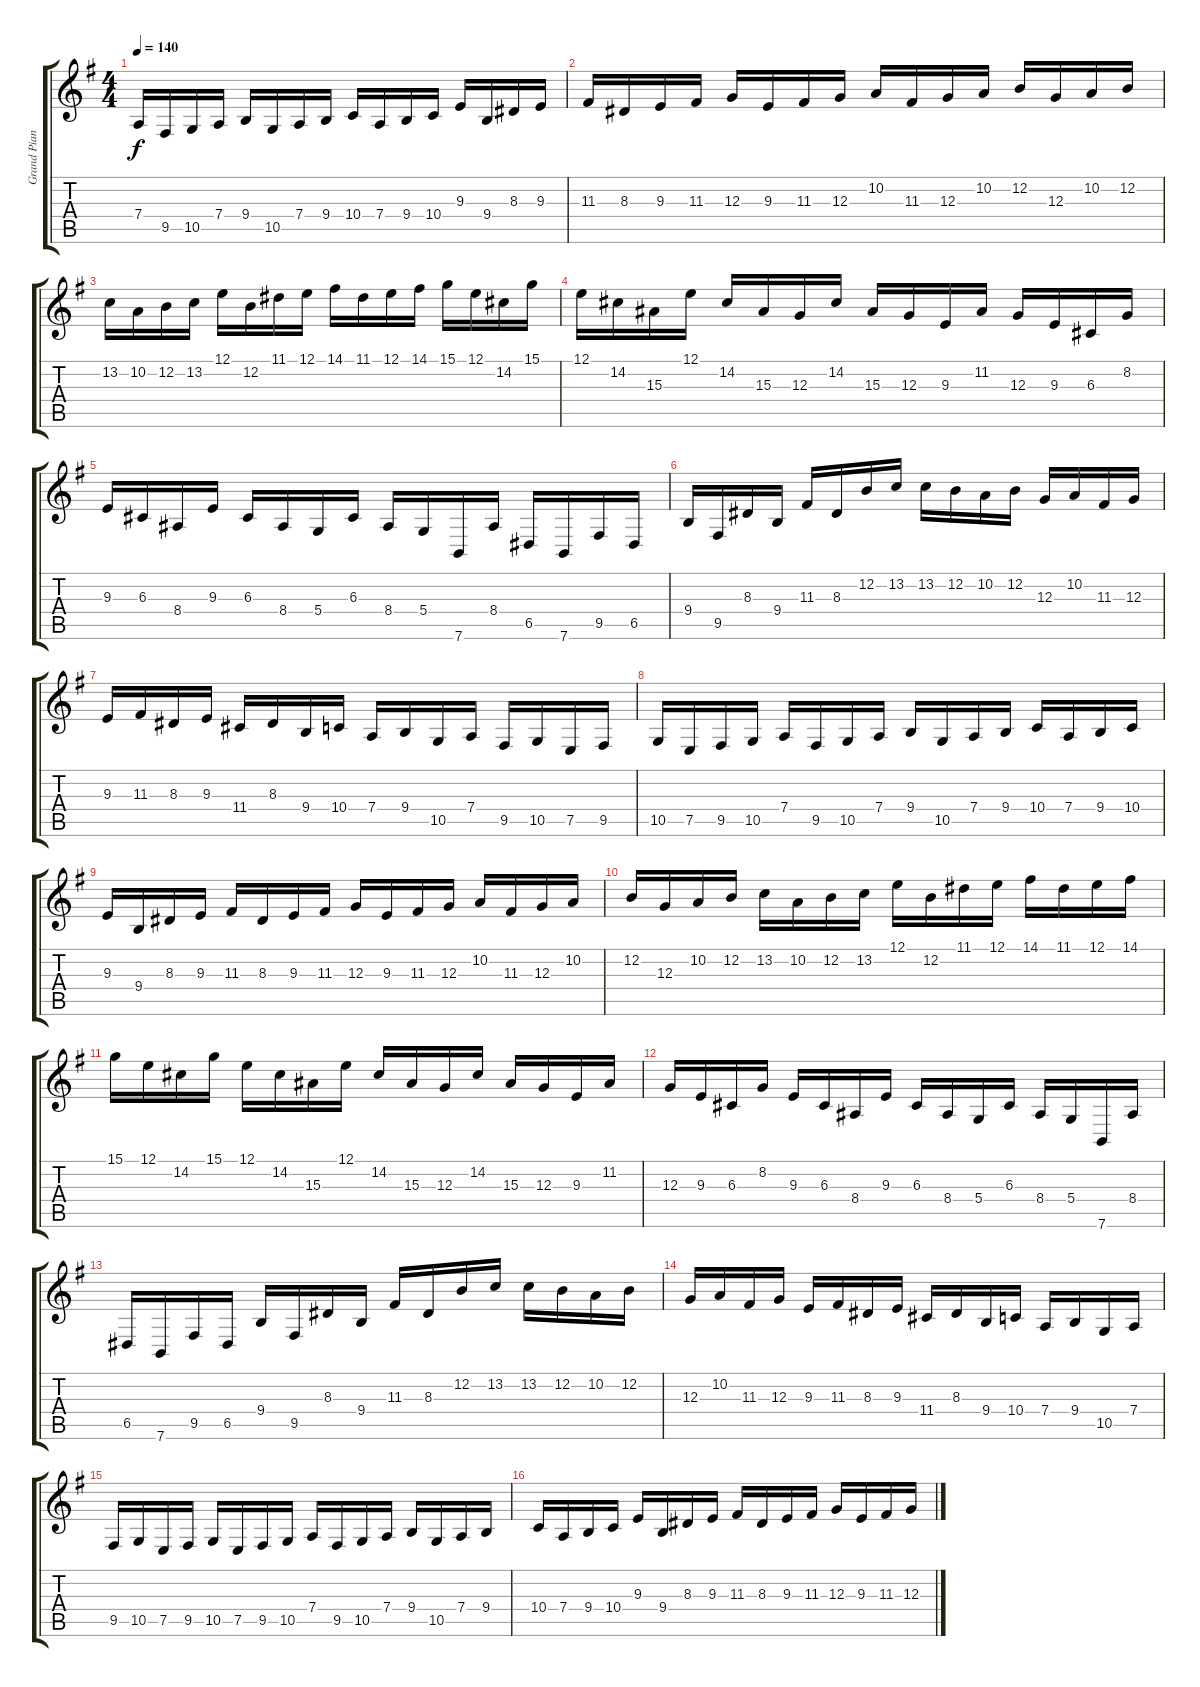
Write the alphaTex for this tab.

\track ("Grand Piano I" "Grand Pian") {instrument acousticgrandpiano}
\staff {score tabs}
\tuning (E4 B3 G3 D3 A2 E2) {hide}
\ts (4 4)
\tempo 140
\clef g2
\ks eminor
7.4.16{dy f} 9.5.16 10.5.16 7.4.16 9.4.16 10.5.16 7.4.16 9.4.16 10.4.16 7.4.16 9.4.16 10.4.16 9.3.16 9.4.16 8.3.16 9.3.16 |
11.3.16 8.3.16 9.3.16 11.3.16 12.3.16 9.3.16 11.3.16 12.3.16 10.2.16 11.3.16 12.3.16 10.2.16 12.2.16 12.3.16 10.2.16 12.2.16 |
13.2.16 10.2.16 12.2.16 13.2.16 12.1.16 12.2.16 11.1.16 12.1.16 14.1.16 11.1.16 12.1.16 14.1.16 15.1.16 12.1.16 14.2.16 15.1.16 |
12.1.16 14.2.16 15.3.16 12.1.16 14.2.16 15.3.16 12.3.16 14.2.16 15.3.16 12.3.16 9.3.16 11.2.16 12.3.16 9.3.16 6.3.16 8.2.16 |
9.3.16 6.3.16 8.4.16 9.3.16 6.3.16 8.4.16 5.4.16 6.3.16 8.4.16 5.4.16 7.6.16 8.4.16 6.5.16 7.6.16 9.5.16 6.5.16 |
9.4.16 9.5.16 8.3.16 9.4.16 11.3.16 8.3.16 12.2.16 13.2.16 13.2.16 12.2.16 10.2.16 12.2.16 12.3.16 10.2.16 11.3.16 12.3.16 |
9.3.16 11.3.16 8.3.16 9.3.16 11.4.16 8.3.16 9.4.16 10.4.16 7.4.16 9.4.16 10.5.16 7.4.16 9.5.16 10.5.16 7.5.16 9.5.16 |
10.5.16 7.5.16 9.5.16 10.5.16 7.4.16 9.5.16 10.5.16 7.4.16 9.4.16 10.5.16 7.4.16 9.4.16 10.4.16 7.4.16 9.4.16 10.4.16 |
9.3.16 9.4.16 8.3.16 9.3.16 11.3.16 8.3.16 9.3.16 11.3.16 12.3.16 9.3.16 11.3.16 12.3.16 10.2.16 11.3.16 12.3.16 10.2.16 |
12.2.16 12.3.16 10.2.16 12.2.16 13.2.16 10.2.16 12.2.16 13.2.16 12.1.16 12.2.16 11.1.16 12.1.16 14.1.16 11.1.16 12.1.16 14.1.16 |
15.1.16 12.1.16 14.2.16 15.1.16 12.1.16 14.2.16 15.3.16 12.1.16 14.2.16 15.3.16 12.3.16 14.2.16 15.3.16 12.3.16 9.3.16 11.2.16 |
12.3.16 9.3.16 6.3.16 8.2.16 9.3.16 6.3.16 8.4.16 9.3.16 6.3.16 8.4.16 5.4.16 6.3.16 8.4.16 5.4.16 7.6.16 8.4.16 |
6.5.16 7.6.16 9.5.16 6.5.16 9.4.16 9.5.16 8.3.16 9.4.16 11.3.16 8.3.16 12.2.16 13.2.16 13.2.16 12.2.16 10.2.16 12.2.16 |
12.3.16 10.2.16 11.3.16 12.3.16 9.3.16 11.3.16 8.3.16 9.3.16 11.4.16 8.3.16 9.4.16 10.4.16 7.4.16 9.4.16 10.5.16 7.4.16 |
9.5.16 10.5.16 7.5.16 9.5.16 10.5.16 7.5.16 9.5.16 10.5.16 7.4.16 9.5.16 10.5.16 7.4.16 9.4.16 10.5.16 7.4.16 9.4.16 |
10.4.16 7.4.16 9.4.16 10.4.16 9.3.16 9.4.16 8.3.16 9.3.16 11.3.16 8.3.16 9.3.16 11.3.16 12.3.16 9.3.16 11.3.16 12.3.16
